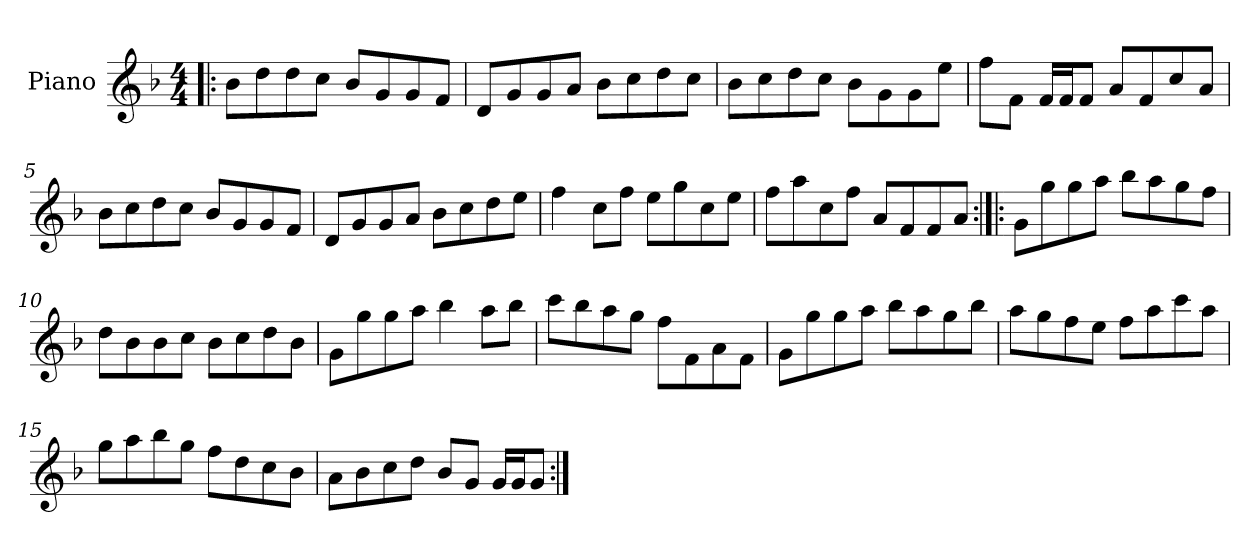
**kern
*part1
*staff1
*I"Piano
*I'Pno
*clefG2
*k[b-]
*G:dor
*M4/4
=1!|:
8b-\L
8dd\
8dd\
8cc\J
8b-/L
8g/
8g/
8f/J
=2
8d/L
8g/
8g/
8a/J
8b-\L
8cc\
8dd\
8cc\J
=3
8b-\L
8cc\
8dd\
8cc\J
8b-\L
8g\
8g\
8ee\J
=4
8ff\L
8f\J
16f/LL
16f/J
8f/J
8a/L
8f/
8cc/
8a/J
=5
8b-\L
8cc\
8dd\
8cc\J
8b-/L
8g/
8g/
8f/J
=6
8d/L
8g/
8g/
8a/J
8b-\L
8cc\
8dd\
8ee\J
=7
4ff\
8cc\L
8ff\J
8ee\L
8gg\
8cc\
8ee\J
=8
8ff\L
8aa\
8cc\
8ff\J
8a/L
8f/
8f/
8a/J
=9:|!|:
8g\L
8gg\
8gg\
8aa\J
8bb-\L
8aa\
8gg\
8ff\J
=10
8dd\L
8b-\
8b-\
8cc\J
8b-\L
8cc\
8dd\
8b-\J
=11
8g\L
8gg\
8gg\
8aa\J
4bb-\
8aa\L
8bb-\J
=12
8ccc\L
8bb-\
8aa\
8gg\J
8ff\L
8f\
8a\
8f\J
=13
8g\L
8gg\
8gg\
8aa\J
8bb-\L
8aa\
8gg\
8bb-\J
=14
8aa\L
8gg\
8ff\
8ee\J
8ff\L
8aa\
8ccc\
8aa\J
=15
8gg\L
8aa\
8bb-\
8gg\J
8ff\L
8dd\
8cc\
8b-\J
=16
8a\L
8b-\
8cc\
8dd\J
8b-/L
8g/J
16g/LL
16g/J
8g/J
=:|!
*-
